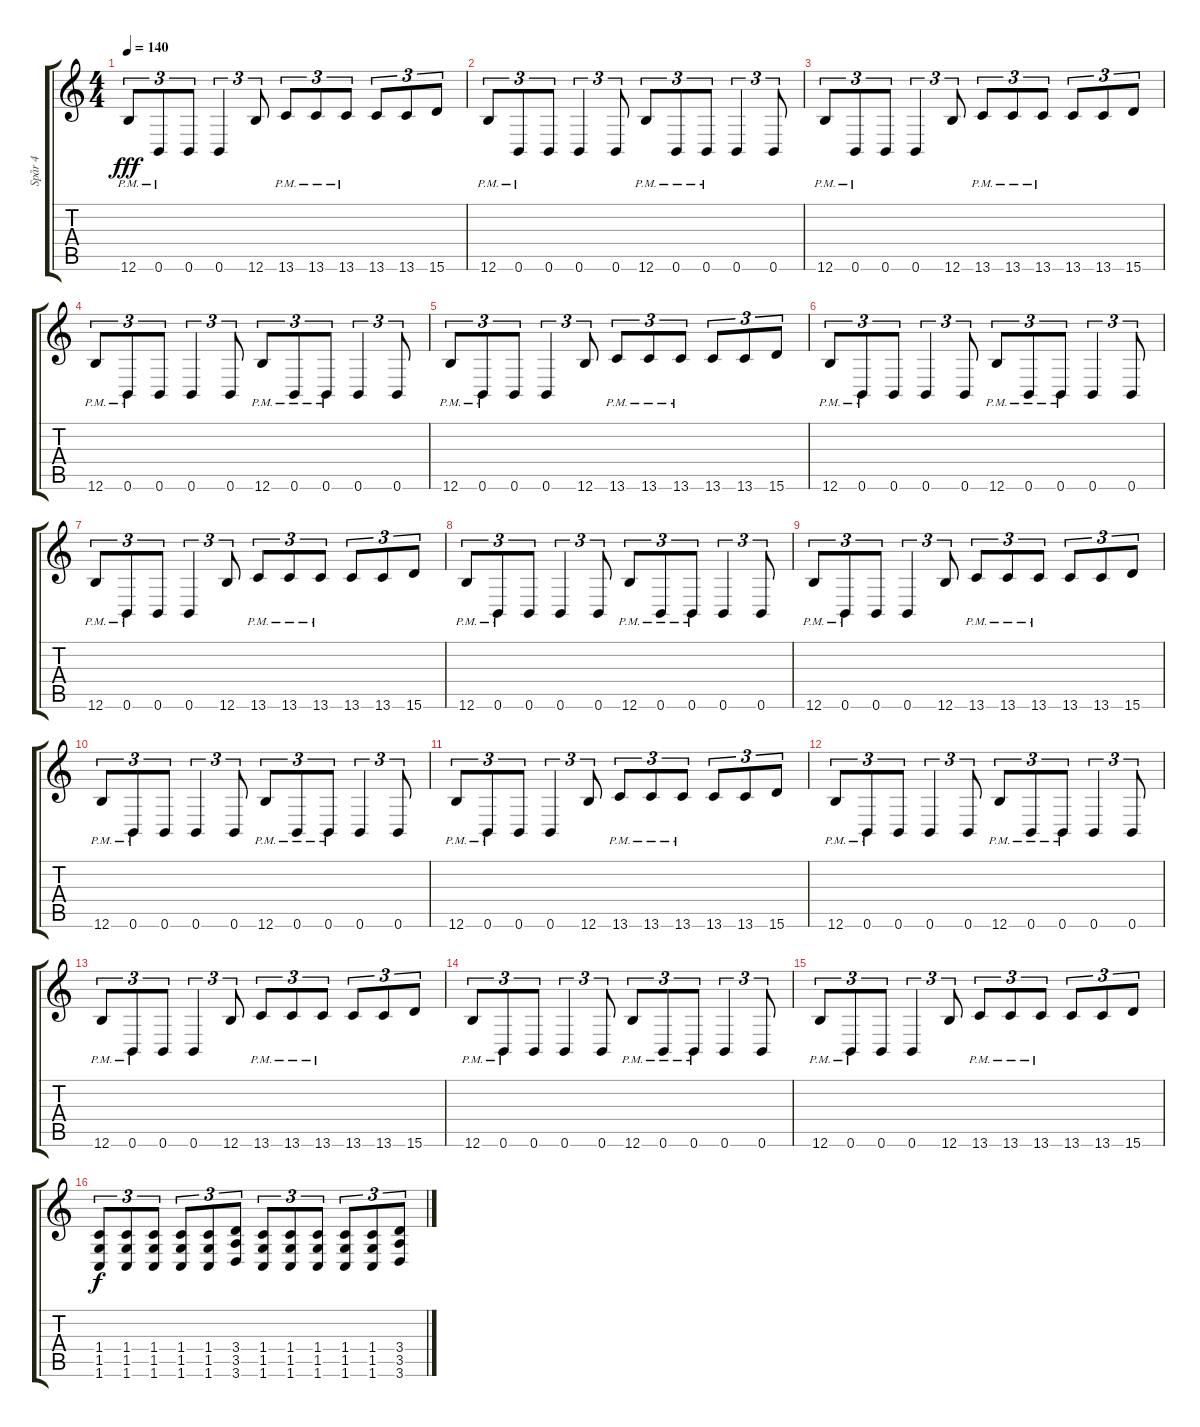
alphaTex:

\track ("Spår 4" "Spår 4") {instrument distortionguitar}
\staff {score tabs}
\tuning (Db4 Ab3 E3 B2 Gb2 B1) {hide}
\ts (4 4)
\tempo 140
\clef g2
\ks c
12.6{pm}.8{tu (3 2) dy fff} 0.6{pm}.8{tu (3 2)} 0.6.8{tu (3 2)} 0.6.4{tu (3 2)} 12.6.8{tu (3 2)} 13.6{pm}.8{tu (3 2)} 13.6{pm}.8{tu (3 2)} 13.6{pm}.8{tu (3 2)} 13.6.8{tu (3 2)} 13.6.8{tu (3 2)} 15.6.8{tu (3 2)} |
12.6{pm}.8{tu (3 2)} 0.6{pm}.8{tu (3 2)} 0.6.8{tu (3 2)} 0.6.4{tu (3 2)} 0.6.8{tu (3 2)} 12.6{pm}.8{tu (3 2)} 0.6{pm}.8{tu (3 2)} 0.6{pm}.8{tu (3 2)} 0.6.4{tu (3 2)} 0.6.8{tu (3 2)} |
12.6{pm}.8{tu (3 2)} 0.6{pm}.8{tu (3 2)} 0.6.8{tu (3 2)} 0.6.4{tu (3 2)} 12.6.8{tu (3 2)} 13.6{pm}.8{tu (3 2)} 13.6{pm}.8{tu (3 2)} 13.6{pm}.8{tu (3 2)} 13.6.8{tu (3 2)} 13.6.8{tu (3 2)} 15.6.8{tu (3 2)} |
12.6{pm}.8{tu (3 2)} 0.6{pm}.8{tu (3 2)} 0.6.8{tu (3 2)} 0.6.4{tu (3 2)} 0.6.8{tu (3 2)} 12.6{pm}.8{tu (3 2)} 0.6{pm}.8{tu (3 2)} 0.6{pm}.8{tu (3 2)} 0.6.4{tu (3 2)} 0.6.8{tu (3 2)} |
12.6{pm}.8{tu (3 2)} 0.6{pm}.8{tu (3 2)} 0.6.8{tu (3 2)} 0.6.4{tu (3 2)} 12.6.8{tu (3 2)} 13.6{pm}.8{tu (3 2)} 13.6{pm}.8{tu (3 2)} 13.6{pm}.8{tu (3 2)} 13.6.8{tu (3 2)} 13.6.8{tu (3 2)} 15.6.8{tu (3 2)} |
12.6{pm}.8{tu (3 2)} 0.6{pm}.8{tu (3 2)} 0.6.8{tu (3 2)} 0.6.4{tu (3 2)} 0.6.8{tu (3 2)} 12.6{pm}.8{tu (3 2)} 0.6{pm}.8{tu (3 2)} 0.6{pm}.8{tu (3 2)} 0.6.4{tu (3 2)} 0.6.8{tu (3 2)} |
12.6{pm}.8{tu (3 2)} 0.6{pm}.8{tu (3 2)} 0.6.8{tu (3 2)} 0.6.4{tu (3 2)} 12.6.8{tu (3 2)} 13.6{pm}.8{tu (3 2)} 13.6{pm}.8{tu (3 2)} 13.6{pm}.8{tu (3 2)} 13.6.8{tu (3 2)} 13.6.8{tu (3 2)} 15.6.8{tu (3 2)} |
12.6{pm}.8{tu (3 2)} 0.6{pm}.8{tu (3 2)} 0.6.8{tu (3 2)} 0.6.4{tu (3 2)} 0.6.8{tu (3 2)} 12.6{pm}.8{tu (3 2)} 0.6{pm}.8{tu (3 2)} 0.6{pm}.8{tu (3 2)} 0.6.4{tu (3 2)} 0.6.8{tu (3 2)} |
12.6{pm}.8{tu (3 2)} 0.6{pm}.8{tu (3 2)} 0.6.8{tu (3 2)} 0.6.4{tu (3 2)} 12.6.8{tu (3 2)} 13.6{pm}.8{tu (3 2)} 13.6{pm}.8{tu (3 2)} 13.6{pm}.8{tu (3 2)} 13.6.8{tu (3 2)} 13.6.8{tu (3 2)} 15.6.8{tu (3 2)} |
12.6{pm}.8{tu (3 2)} 0.6{pm}.8{tu (3 2)} 0.6.8{tu (3 2)} 0.6.4{tu (3 2)} 0.6.8{tu (3 2)} 12.6{pm}.8{tu (3 2)} 0.6{pm}.8{tu (3 2)} 0.6{pm}.8{tu (3 2)} 0.6.4{tu (3 2)} 0.6.8{tu (3 2)} |
12.6{pm}.8{tu (3 2)} 0.6{pm}.8{tu (3 2)} 0.6.8{tu (3 2)} 0.6.4{tu (3 2)} 12.6.8{tu (3 2)} 13.6{pm}.8{tu (3 2)} 13.6{pm}.8{tu (3 2)} 13.6{pm}.8{tu (3 2)} 13.6.8{tu (3 2)} 13.6.8{tu (3 2)} 15.6.8{tu (3 2)} |
12.6{pm}.8{tu (3 2)} 0.6{pm}.8{tu (3 2)} 0.6.8{tu (3 2)} 0.6.4{tu (3 2)} 0.6.8{tu (3 2)} 12.6{pm}.8{tu (3 2)} 0.6{pm}.8{tu (3 2)} 0.6{pm}.8{tu (3 2)} 0.6.4{tu (3 2)} 0.6.8{tu (3 2)} |
12.6{pm}.8{tu (3 2)} 0.6{pm}.8{tu (3 2)} 0.6.8{tu (3 2)} 0.6.4{tu (3 2)} 12.6.8{tu (3 2)} 13.6{pm}.8{tu (3 2)} 13.6{pm}.8{tu (3 2)} 13.6{pm}.8{tu (3 2)} 13.6.8{tu (3 2)} 13.6.8{tu (3 2)} 15.6.8{tu (3 2)} |
12.6{pm}.8{tu (3 2)} 0.6{pm}.8{tu (3 2)} 0.6.8{tu (3 2)} 0.6.4{tu (3 2)} 0.6.8{tu (3 2)} 12.6{pm}.8{tu (3 2)} 0.6{pm}.8{tu (3 2)} 0.6{pm}.8{tu (3 2)} 0.6.4{tu (3 2)} 0.6.8{tu (3 2)} |
12.6{pm}.8{tu (3 2)} 0.6{pm}.8{tu (3 2)} 0.6.8{tu (3 2)} 0.6.4{tu (3 2)} 12.6.8{tu (3 2)} 13.6{pm}.8{tu (3 2)} 13.6{pm}.8{tu (3 2)} 13.6{pm}.8{tu (3 2)} 13.6.8{tu (3 2)} 13.6.8{tu (3 2)} 15.6.8{tu (3 2)} |
(1.4 1.5 1.6).8{tu (3 2) dy f} (1.4 1.5 1.6).8{tu (3 2)} (1.4 1.5 1.6).8{tu (3 2)} (1.4 1.5 1.6).8{tu (3 2)} (1.4 1.5 1.6).8{tu (3 2)} (3.4 3.5 3.6).8{tu (3 2)} (1.4 1.5 1.6).8{tu (3 2)} (1.4 1.5 1.6).8{tu (3 2)} (1.4 1.5 1.6).8{tu (3 2)} (1.4 1.5 1.6).8{tu (3 2)} (1.4 1.5 1.6).8{tu (3 2)} (3.4 3.5 3.6).8{tu (3 2)}
